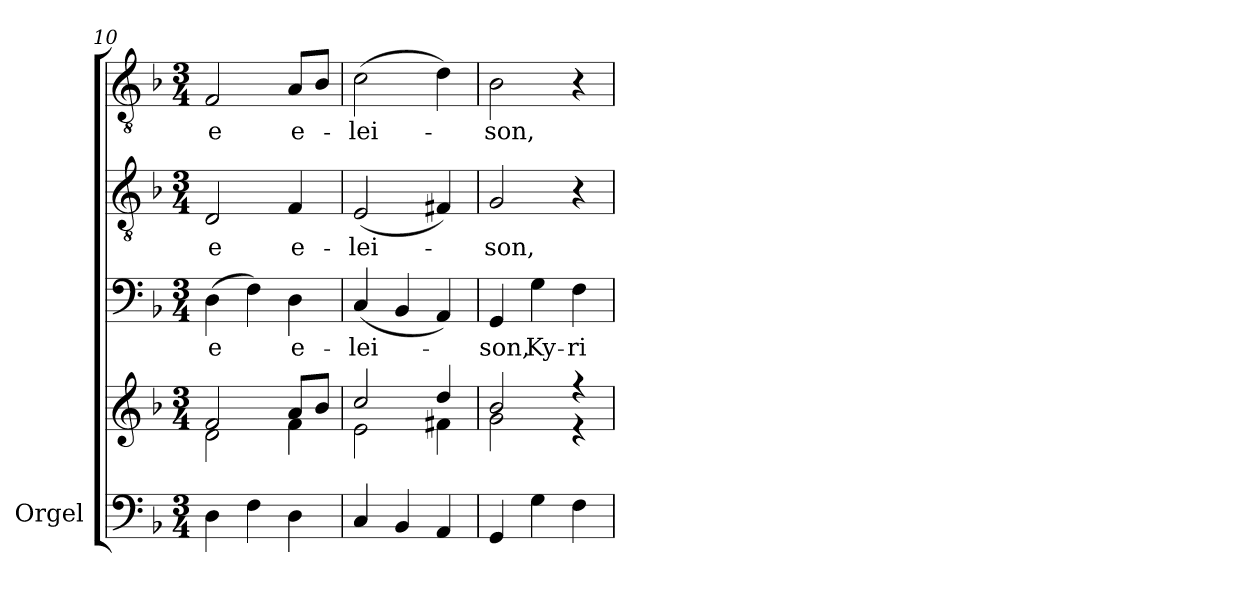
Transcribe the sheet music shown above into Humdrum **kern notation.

**kern	**kern	**kern	**text	**kern	**text	**kern	**text
*part4	*part4	*part3	*part3	*part2	*part2	*part1	*part1
*staff5	*staff4	*staff3	*staff3	*staff2	*staff2	*staff1	*staff1
*I"Orgel	*	*	*	*	*	*	*
*I'Org.	*	*	*	*	*	*	*
*clefF4	*clefG2	*clefF4	*	*clefGv2	*	*clefGv2	*
*k[b-]	*k[b-]	*k[b-]	*	*k[b-]	*	*k[b-]	*
*F:	*F:	*F:	*	*F:	*	*F:	*
*M3/4	*M3/4	*M3/4	*	*M3/4	*	*M3/4	*
=10	=10	=10	=10	=10	=10	=10	=10
*	*^	*	*	*	*	*	*
!	!	!	!	!LO:LY:b	!	!LO:LY:b	!	!LO:LY:b
4D\	2f/	2d\	(>4D\	-e	2D/	-e	2F/	-e
4F\	.	.	4F\)	.	.	.	.	.
!	!	!	!	!LO:LY:b	!	!LO:LY:b	!	!LO:LY:b
4D\	8a/L	4f\	4D\	e-	4F/	e-	8A/L	e-
.	8b-/J	.	.	.	.	.	8B-/J	.
=11	=11	=11	=11	=11	=11	=11	=11	=11
!	!	!	!	!LO:LY:b	!	!LO:LY:b	!	!LO:LY:b
4C/	2cc/	2e\	(<4C/	-lei-	(<2E/	-lei-	(>2c\	-lei-
4BB-/	.	.	4BB-/	.	.	.	.	.
4AA/	4dd/	4f#X\	4AA/)	.	4F#X/)	.	4d\)	.
=12	=12	=12	=12	=12	=12	=12	=12	=12
!	!	!	!	!LO:LY:b	!	!LO:LY:b	!	!LO:LY:b
4GG/	2b-/	2g\	4GG/	-son,	2G/	-son,	2B-\	-son,
!	!	!	!	!LO:LY:b	!	!	!	!
4G\	.	.	4G\	Ky-	.	.	.	.
!	!	!	!	!LO:LY:b	!	!	!	!
4F\	4r	4r	4F\	-ri-	4r	.	4r	.
*	*v	*v	*	*	*	*	*	*
=	=	=	=	=	=	=	=
*-	*-	*-	*-	*-	*-	*-	*-
